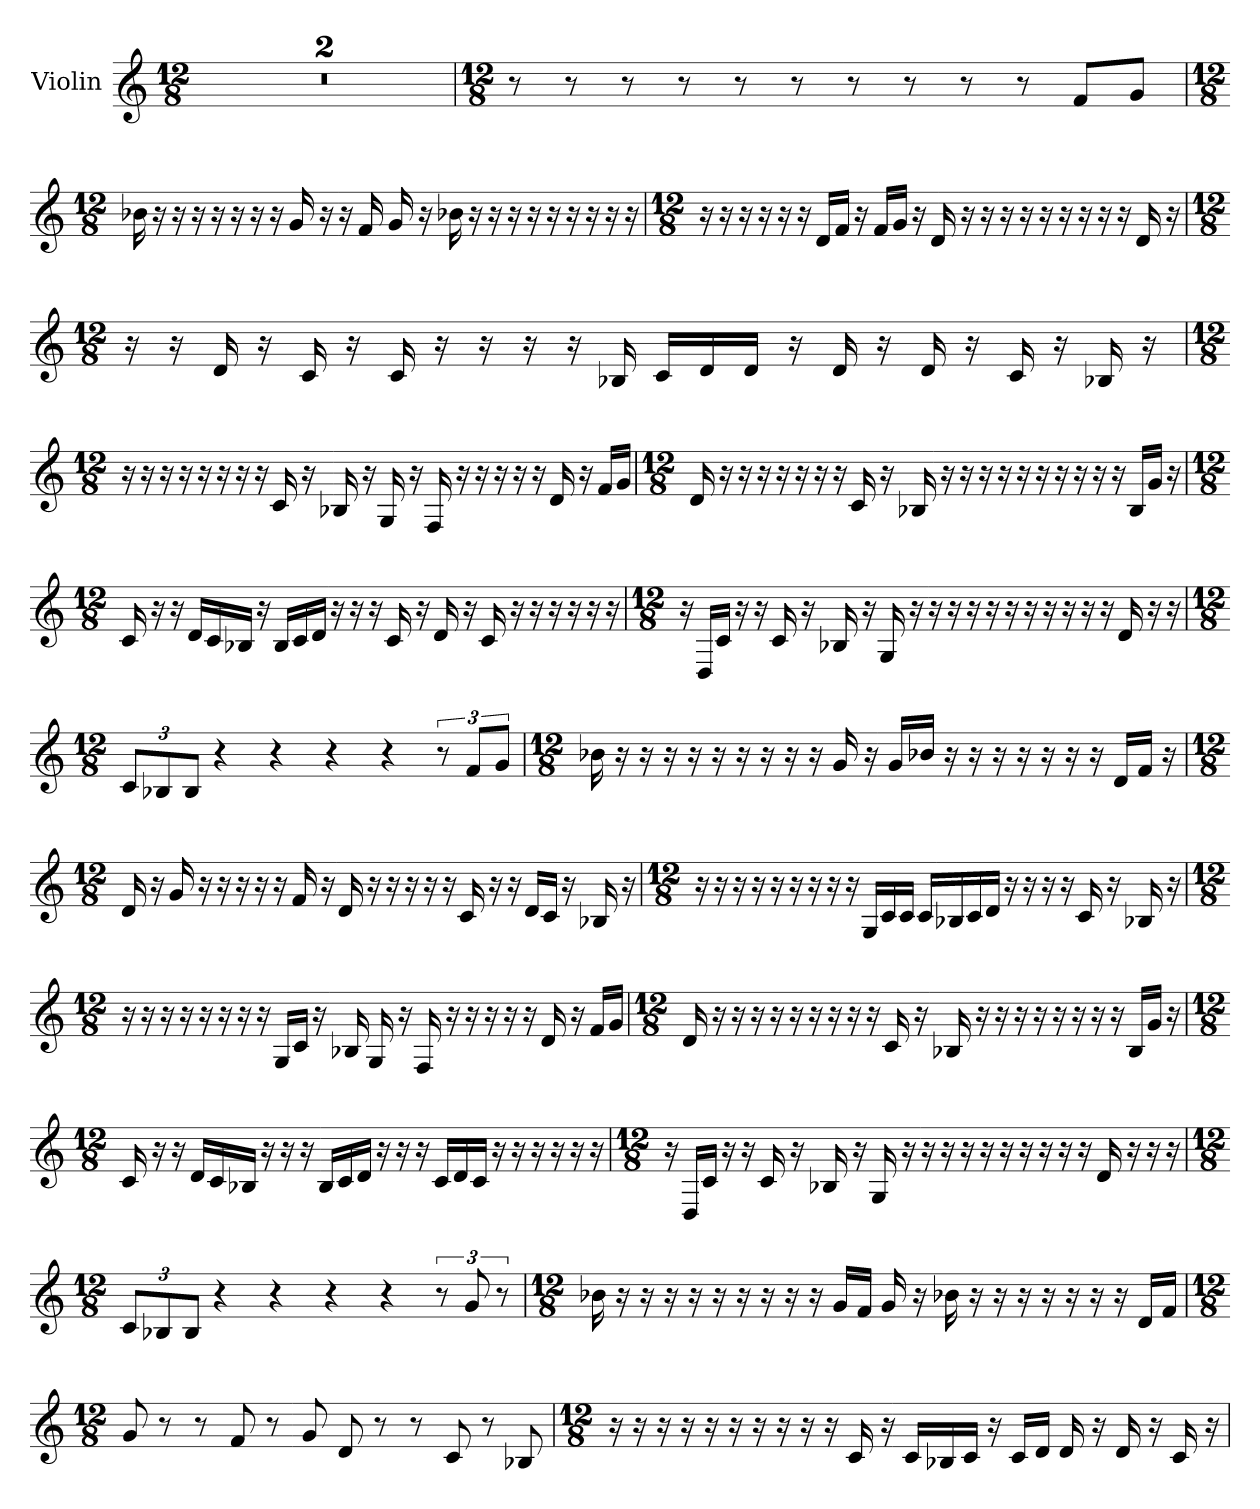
**kern
*part1
*staff1
*I"Violin
*I'Vln
*M12/8
=
1.r
=
*M12/8
1.r
=
*M12/8
8r
8r
8r
8r
8r
8r
8r
8r
8r
8r
8fL
8gJ
=
*M12/8
16b-X
16r
16r
16r
16r
16r
16r
16r
16g
16r
16r
16f
16g
16r
16b-X
16r
16r
16r
16r
16r
16r
16r
16r
16r
=
*M12/8
16r
16r
16r
16r
16r
16r
16dLL
16fJJ
16r
16fLL
16gJJ
16r
16d
16r
16r
16r
16r
16r
16r
16r
16r
16r
16d
16r
=
*M12/8
16r
16r
16d
16r
16c
16r
16c
16r
16r
16r
16r
16B-X
16cLL
16d
16dJJ
16r
16d
16r
16d
16r
16c
16r
16B-X
16r
=
*M12/8
16r
16r
16r
16r
16r
16r
16r
16r
16c
16r
16B-X
16r
16G
16r
16F
16r
16r
16r
16r
16r
16d
16r
16fLL
16gJJ
=
*M12/8
16d
16r
16r
16r
16r
16r
16r
16r
16c
16r
16B-X
16r
16r
16r
16r
16r
16r
16r
16r
16r
16r
16B-LL
16gJJ
16r
=
*M12/8
16c
16r
16r
16dLL
16c
16B-XJJ
16r
16B-LL
16c
16dJJ
16r
16r
16r
16c
16r
16d
16r
16c
16r
16r
16r
16r
16r
16r
=
*M12/8
16r
16DLL
16cJJ
16r
16r
16c
16r
16B-X
16r
16G
16r
16r
16r
16r
16r
16r
16r
16r
16r
16r
16r
16d
16r
16r
=
*M12/8
12cL
12B-X
12B-J
4r
4r
4r
4r
12r
12fL
12gJ
=
*M12/8
16b-X
16r
16r
16r
16r
16r
16r
16r
16r
16r
16g
16r
16gLL
16b-XJJ
16r
16r
16r
16r
16r
16r
16r
16dLL
16fJJ
16r
=
*M12/8
16d
16r
16g
16r
16r
16r
16r
16r
16f
16r
16d
16r
16r
16r
16r
16r
16c
16r
16r
16dLL
16cJJ
16r
16B-X
16r
=
*M12/8
16r
16r
16r
16r
16r
16r
16r
16r
16r
16GLL
16c
16cJJ
16cLL
16B-X
16c
16dJJ
16r
16r
16r
16r
16c
16r
16B-X
16r
=
*M12/8
16r
16r
16r
16r
16r
16r
16r
16r
16GLL
16cJJ
16r
16B-X
16G
16r
16F
16r
16r
16r
16r
16r
16d
16r
16fLL
16gJJ
=
*M12/8
16d
16r
16r
16r
16r
16r
16r
16r
16r
16r
16c
16r
16B-X
16r
16r
16r
16r
16r
16r
16r
16r
16B-LL
16gJJ
16r
=
*M12/8
16c
16r
16r
16dLL
16c
16B-XJJ
16r
16r
16r
16B-LL
16c
16dJJ
16r
16r
16r
16cLL
16d
16cJJ
16r
16r
16r
16r
16r
16r
=
*M12/8
16r
16DLL
16cJJ
16r
16r
16c
16r
16B-X
16r
16G
16r
16r
16r
16r
16r
16r
16r
16r
16r
16r
16d
16r
16r
16r
=
*M12/8
12cL
12B-X
12B-J
4r
4r
4r
4r
12r
12g
12r
=
*M12/8
16b-X
16r
16r
16r
16r
16r
16r
16r
16r
16r
16gLL
16fJJ
16g
16r
16b-X
16r
16r
16r
16r
16r
16r
16r
16dLL
16fJJ
=
*M12/8
8g
8r
8r
8f
8r
8g
8d
8r
8r
8c
8r
8B-X
=
*M12/8
16r
16r
16r
16r
16r
16r
16r
16r
16r
16r
16c
16r
16cLL
16B-X
16cJJ
16r
16cLL
16dJJ
16d
16r
16d
16r
16c
16r
=
*-
